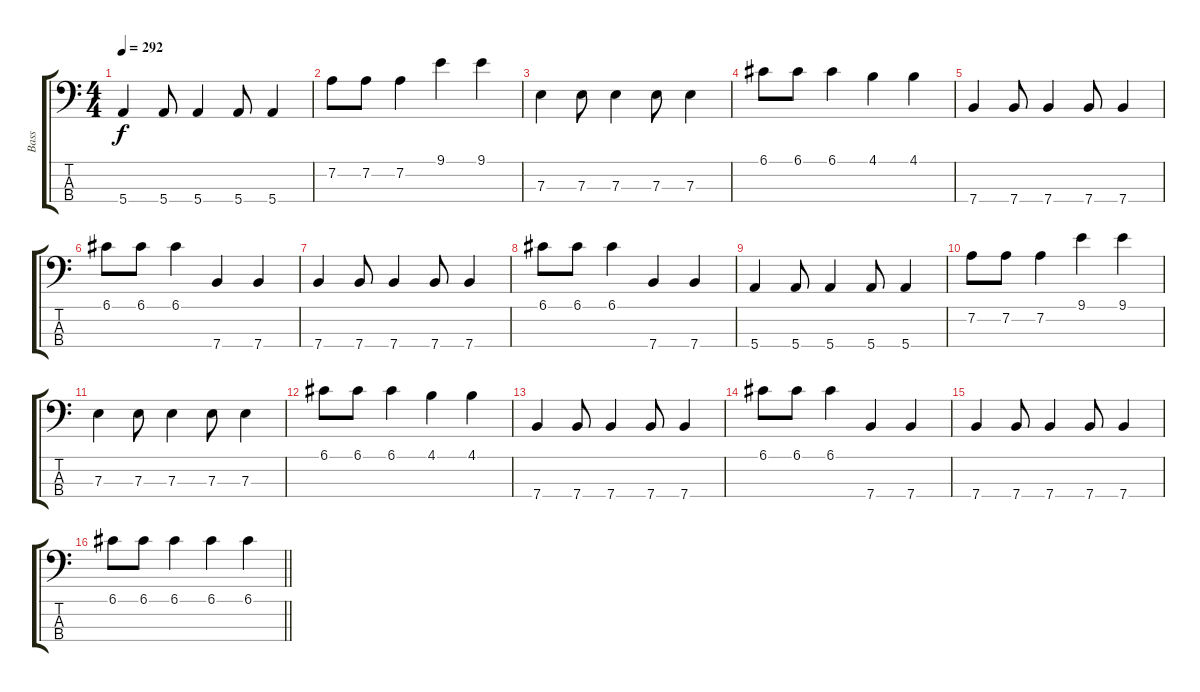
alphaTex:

\track ("Bass" "Bass") {instrument electricbasspick}
\staff {score tabs}
\tuning (G2 D2 A1 E1) {hide}
\ts (4 4)
\tempo 292
\clef f4
\ks c
5.4.4{dy f} 5.4.8 5.4.4 5.4.8 5.4.4 |
7.2.8 7.2.8 7.2.4 9.1.4 9.1.4 |
7.3.4 7.3.8 7.3.4 7.3.8 7.3.4 |
6.1.8 6.1.8 6.1.4 4.1.4 4.1.4 |
7.4.4 7.4.8 7.4.4 7.4.8 7.4.4 |
6.1.8 6.1.8 6.1.4 7.4.4 7.4.4 |
7.4.4 7.4.8 7.4.4 7.4.8 7.4.4 |
6.1.8 6.1.8 6.1.4 7.4.4 7.4.4 |
5.4.4 5.4.8 5.4.4 5.4.8 5.4.4 |
7.2.8 7.2.8 7.2.4 9.1.4 9.1.4 |
7.3.4 7.3.8 7.3.4 7.3.8 7.3.4 |
6.1.8 6.1.8 6.1.4 4.1.4 4.1.4 |
7.4.4 7.4.8 7.4.4 7.4.8 7.4.4 |
6.1.8 6.1.8 6.1.4 7.4.4 7.4.4 |
7.4.4 7.4.8 7.4.4 7.4.8 7.4.4 |
\barLineRight lightlight
6.1.8 6.1.8 6.1.4 6.1.4 6.1.4
